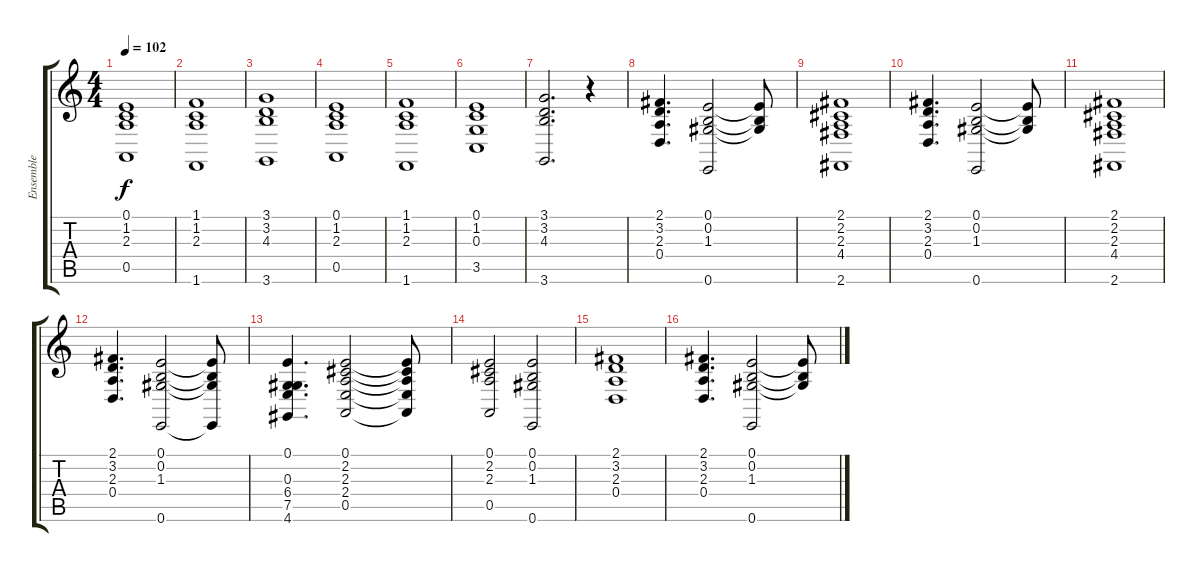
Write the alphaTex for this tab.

\track ("Ensemble" "Ensemble") {instrument stringensemble1}
\staff {score tabs}
\tuning (E4 B3 G3 D3 A2 E2) {hide}
\ts (4 4)
\tempo 102
\clef g2
\ks c
(0.1 1.2 2.3 0.5).1{dy f} |
(1.1 1.2 2.3 1.6).1 |
(3.1 3.2 4.3 3.6).1 |
(0.1 1.2 2.3 0.5).1 |
(1.1 1.2 2.3 1.6).1 |
(0.1 1.2 0.3 3.5).1 |
(3.1 3.2 4.3 3.6).2{d} r.4 |
(2.1 3.2 2.3 0.4).4{d} (0.1 0.2 1.3 0.6).2 (0.1{t} 0.2{t} 1.3{t}).8 |
(2.1 2.2 2.3 4.4 2.6).1 |
(2.1 3.2 2.3 0.4).4{d} (0.1 0.2 1.3 0.6).2 (0.1{t} 0.2{t} 1.3{t}).8 |
(2.1 2.2 2.3 4.4 2.6).1 |
(2.1 3.2 2.3 0.4).4{d} (0.1 0.2 1.3 0.6).2 (0.1{t} 0.2{t} 1.3{t} 0.6{t}).8 |
(0.1 0.3 6.4 7.5 4.6).4{d} (0.1 2.2 2.3 2.4 0.5).2 (0.1{t} 2.2{t} 2.3{t} 2.4{t} 0.5{t}).8 |
(0.1 2.2 2.3 0.5).2 (0.1 0.2 1.3 0.6).2 |
(2.1 3.2 2.3 0.4).1 |
(2.1 3.2 2.3 0.4).4{d} (0.1 0.2 1.3 0.6).2 (0.1{t} 0.2{t} 1.3{t}).8
